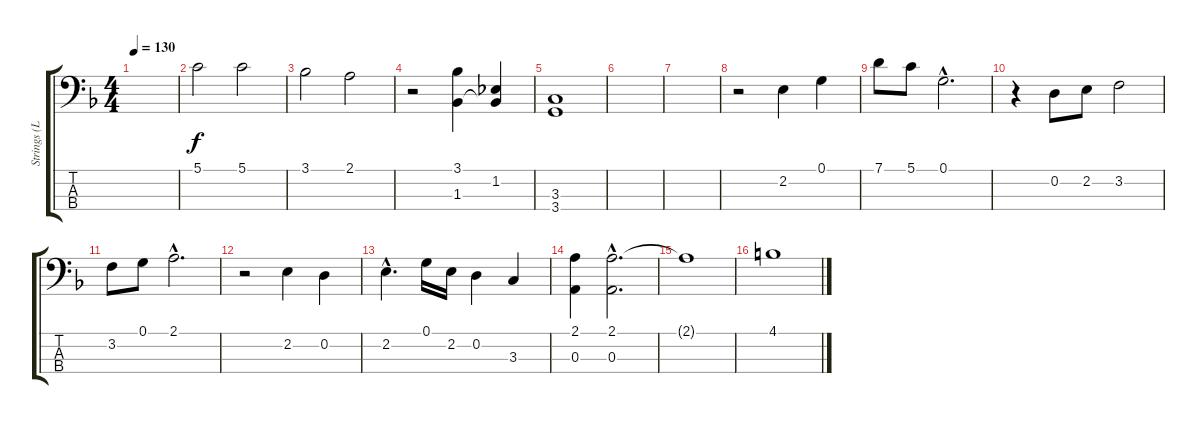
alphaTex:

\track ("Strings (Low)" "Strings (L") {instrument contrabass}
\staff {score tabs}
\tuning (G2 D2 A1 E1) {hide}
\ts (4 4)
\tempo 130
\clef f4
\ks f
|
5.1.2 5.1.2 |
3.1.2 2.1.2 |
r.2 (3.1 1.3).4 (1.2 1.3{t}).4 |
(3.3 3.4).1 |
|
|
r.2 2.2.4 0.1.4 |
7.1.8 5.1.8 0.1{hac}.2{d} |
r.4 0.2.8 2.2.8 3.2.2 |
3.2.8 0.1.8 2.1{hac}.2{d} |
r.2 2.2.4 0.2.4 |
2.2{hac}.4{d} 0.1.16 2.2.16 0.2.4 3.3.4 |
(2.1 0.3).4 (2.1{hac} 0.3{hac}).2{d} |
2.1{t}.1 |
4.1.1
